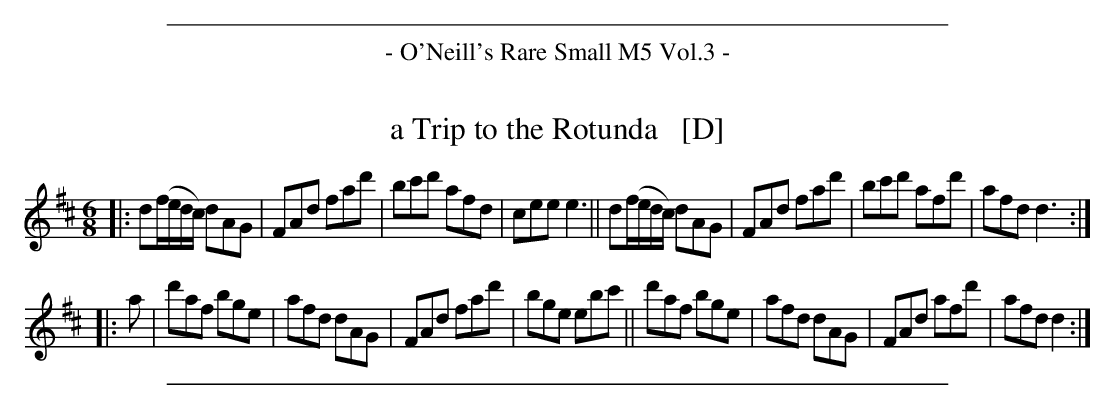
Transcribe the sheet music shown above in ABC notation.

X:1
T: a Trip to the Rotunda   [D]
M: 6/8
L: 1/8
K: D
|:\
d(f/e/d/c/) dAG | FAd fad' | bc'd' afd | cee e3 ||\
d(f/e/d/c/) dAG | FAd fad' | bc'd' afd' | afd d3 ::
a |\
d'af bge | afd dAG | FAd fad' | bge ebc' ||\
d'af bge | afd dAG | FAd afd' | afd d2 :|
